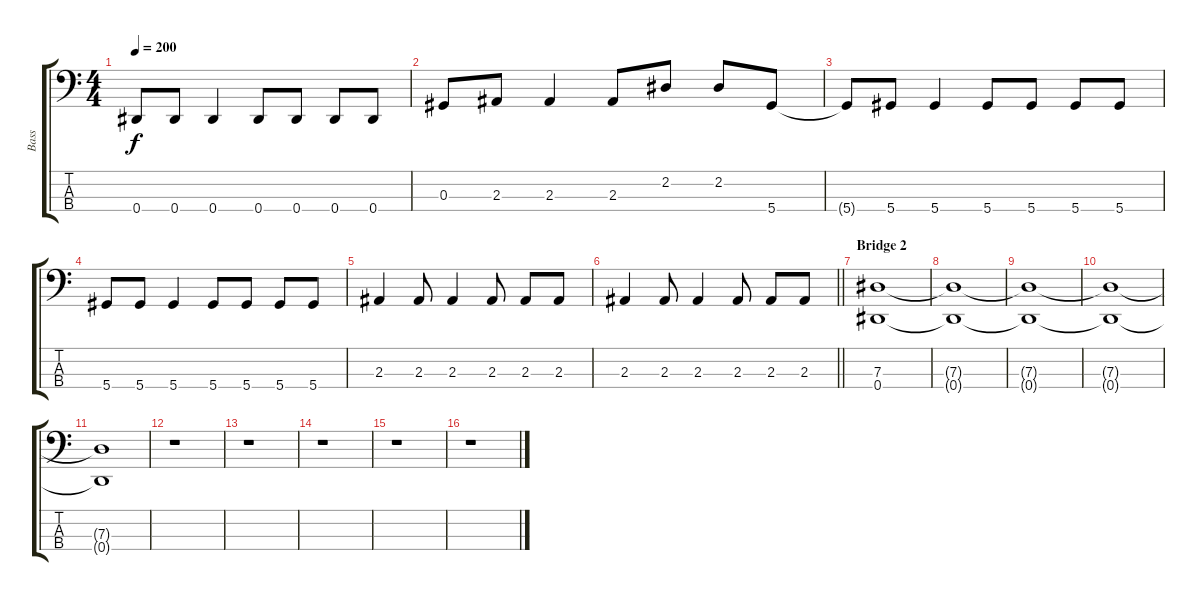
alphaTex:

\track ("Bass" "Bass") {instrument electricbasspick}
\staff {score tabs}
\tuning (Gb2 Db2 Ab1 Eb1) {hide}
\ts (4 4)
\tempo 200
\clef f4
\ks c
0.4{t}.8{dy f} 0.4.8 0.4.4 0.4.8 0.4.8 0.4.8 0.4.8 |
0.3{t}.8 2.3.8 2.3.4 2.3.8 2.2.8 2.2.8 5.4.8 |
5.4{t}.8 5.4.8 5.4.4 5.4.8 5.4.8 5.4.8 5.4.8 |
5.4.8 5.4.8 5.4.4 5.4.8 5.4.8 5.4.8 5.4.8 |
2.3.4 2.3.8 2.3.4 2.3.8 2.3.8 2.3.8 |
\barLineRight lightlight
2.3.4 2.3.8 2.3.4 2.3.8 2.3.8 2.3.8 |
\section ("" "Bridge 2")
(7.3 0.4).1 |
(7.3{t} 0.4{t}).1{volume 0} |
(7.3{t} 0.4{t}).1 |
(7.3{t} 0.4{t}).1 |
(7.3{t} 0.4{t}).1 |
r.1 |
r.1 |
r.1 |
r.1 |
r.1
